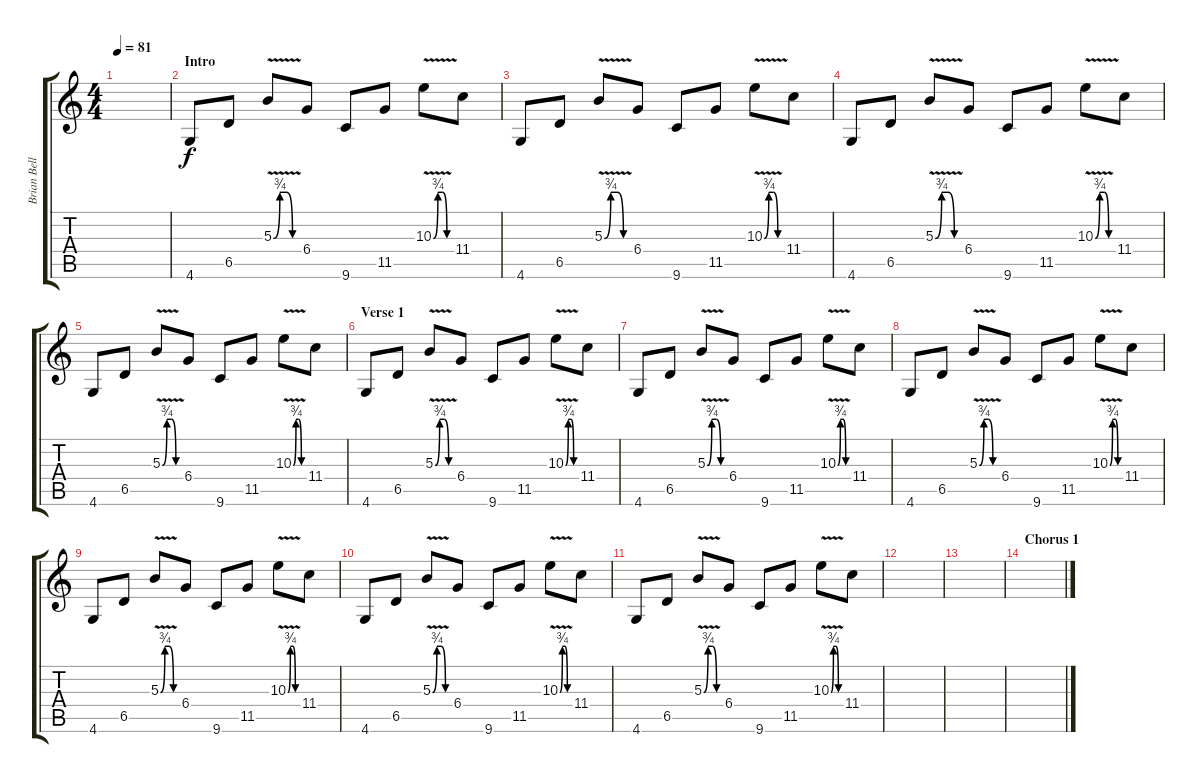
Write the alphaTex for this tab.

\track ("Brian Bell-Acoustic" "Brian Bell") {instrument acousticguitarsteel}
\staff {score tabs}
\tuning (Eb4 Bb3 Gb3 Db3 Ab2 Eb2) {hide}
\ts (4 4)
\tempo 81
\clef g2
\ks c
|
\section ("" "Intro")
4.6.8 6.5.8 5.3{be (custom 0 0 15 3 30 3 45 0 60 0) v}.8 6.4.8 9.6.8 11.5.8 10.3{be (custom 0 0 15 3 30 3 45 0 60 0) v}.8 11.4.8 |
4.6.8 6.5.8 5.3{be (custom 0 0 15 3 30 3 45 0 60 0) v}.8 6.4.8 9.6.8 11.5.8 10.3{be (custom 0 0 15 3 30 3 45 0 60 0) v}.8 11.4.8 |
4.6.8 6.5.8 5.3{be (custom 0 0 15 3 30 3 45 0 60 0) v}.8 6.4.8 9.6.8 11.5.8 10.3{be (custom 0 0 15 3 30 3 45 0 60 0) v}.8 11.4.8 |
4.6.8 6.5.8 5.3{be (custom 0 0 15 3 30 3 45 0 60 0) v}.8 6.4.8 9.6.8 11.5.8 10.3{be (custom 0 0 15 3 30 3 45 0 60 0) v}.8 11.4.8 |
\section ("" "Verse 1")
4.6.8 6.5.8 5.3{be (custom 0 0 15 3 30 3 45 0 60 0) v}.8 6.4.8 9.6.8 11.5.8 10.3{be (custom 0 0 15 3 30 3 45 0 60 0) v}.8 11.4.8 |
4.6.8 6.5.8 5.3{be (custom 0 0 15 3 30 3 45 0 60 0) v}.8 6.4.8 9.6.8 11.5.8 10.3{be (custom 0 0 15 3 30 3 45 0 60 0) v}.8 11.4.8 |
4.6.8 6.5.8 5.3{be (custom 0 0 15 3 30 3 45 0 60 0) v}.8 6.4.8 9.6.8 11.5.8 10.3{be (custom 0 0 15 3 30 3 45 0 60 0) v}.8 11.4.8 |
4.6.8 6.5.8 5.3{be (custom 0 0 15 3 30 3 45 0 60 0) v}.8 6.4.8 9.6.8 11.5.8 10.3{be (custom 0 0 15 3 30 3 45 0 60 0) v}.8 11.4.8 |
4.6.8 6.5.8 5.3{be (custom 0 0 15 3 30 3 45 0 60 0) v}.8 6.4.8 9.6.8 11.5.8 10.3{be (custom 0 0 15 3 30 3 45 0 60 0) v}.8 11.4.8 |
4.6.8 6.5.8 5.3{be (custom 0 0 15 3 30 3 45 0 60 0) v}.8 6.4.8 9.6.8 11.5.8 10.3{be (custom 0 0 15 3 30 3 45 0 60 0) v}.8 11.4.8 |
|
|
\section ("" "Chorus 1")
